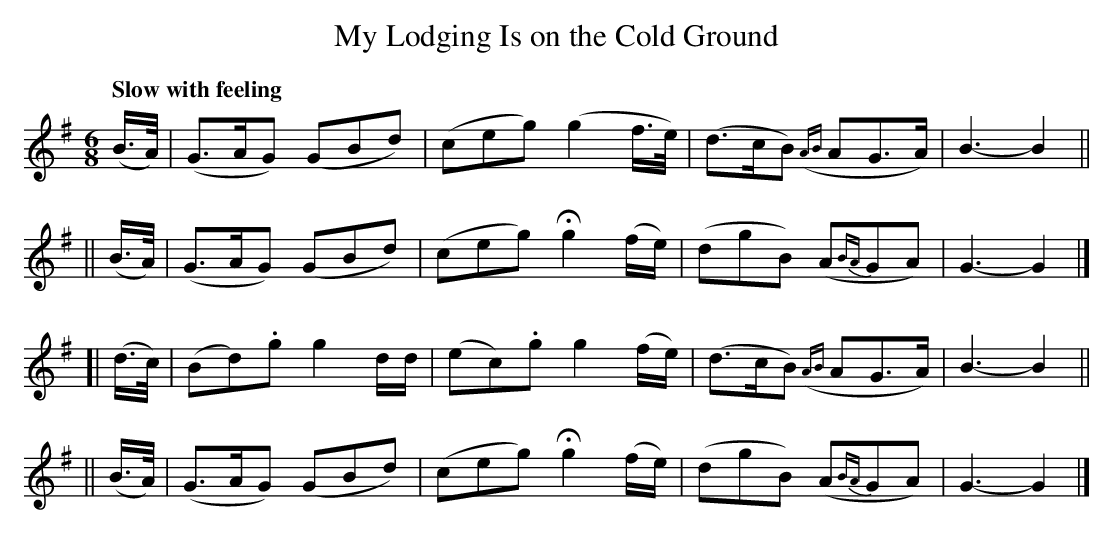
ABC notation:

X:1
T: My Lodging Is on the Cold Ground
Q: "Slow with feeling"
M: 6/8
L: 1/8
K: G
   (B/>A/) | (G>AG) (GBd)  | (ceg) (g2f/>e/) | (d>cB) ({AB}AG>A) | B3- B2 ||
|| (B/>A/) | (G>AG) (GBd)  | (ceg) Hg2(f/e/) | (dgB)  (A{BA}GA)  | G3- G2 |]
[| (d/>c/) | (Bd).g g2d/d/ | (ec).g g2(f/e/) | (d>cB) ({AB}AG>A) | B3- B2 ||
|| (B/>A/) | (G>AG) (GBd)  | (ceg) Hg2(f/e/) | (dgB)  (A{BA}GA)  | G3- G2 |]
